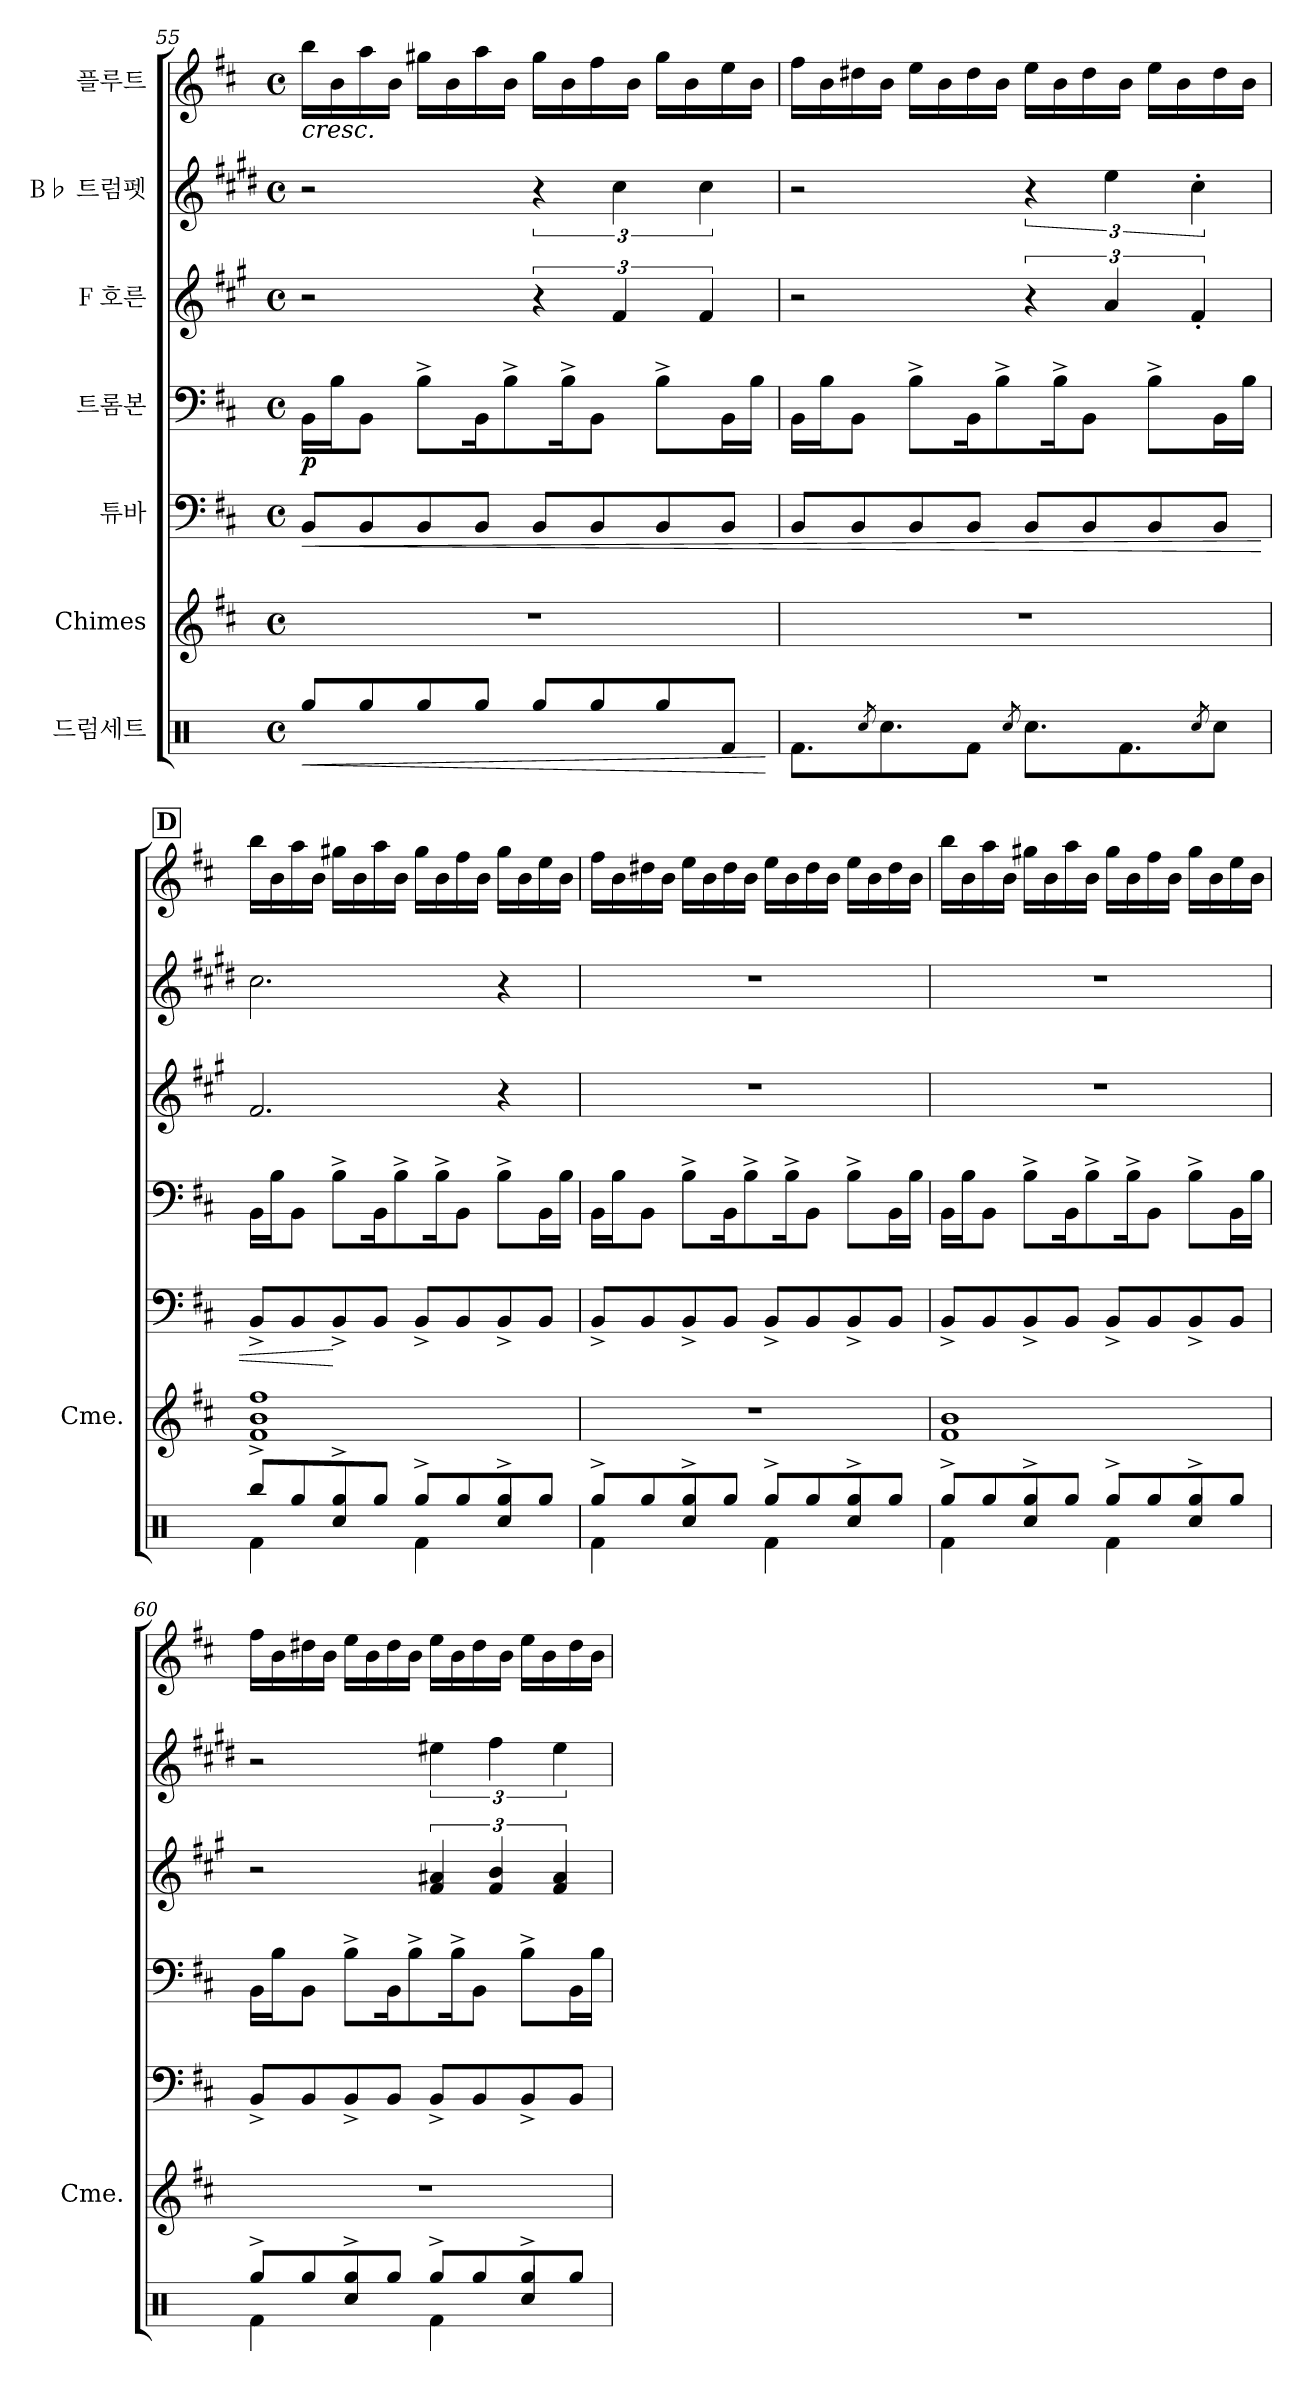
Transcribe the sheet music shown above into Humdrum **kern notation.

**kern	**dynam	**kern	**kern	**dynam	**kern	**dynam	**kern	**kern	**kern
*part7	*part7	*part6	*part5	*part5	*part4	*part4	*part3	*part2	*part1
*staff7	*staff7	*staff6	*staff5	*staff5	*staff4	*staff4	*staff3	*staff2	*staff1
*I"드럼세트	*	*I"Chimes	*I"튜바	*	*I"트롬본	*	*I"F 호른	*I"B♭ 트럼펫	*I"플루트
*	*	*I'Cme.	*	*	*	*	*	*	*
*clefX	*	*clefG2	*clefF4	*	*clefF4	*	*clefG2	*clefG2	*clefG2
*	*	*	*	*	*	*	*ITrd4c7	*ITrd1c2	*
*k[]	*	*k[f#c#]	*k[f#c#]	*	*k[f#c#]	*	*k[f#c#]	*k[f#c#]	*k[f#c#]
*M4/4	*	*M4/4	*M4/4	*	*M4/4	*	*M4/4	*M4/4	*M4/4
*met(c)	*	*met(c)	*met(c)	*	*met(c)	*	*met(c)	*met(c)	*met(c)
=55	=55	=55	=55	=55	=55	=55	=55	=55	=55
!	!	!	!	!	!	!	!	!	!LO:TX:b:i:t=cresc.
!	!LO:HP:b	!	!	!LO:HP:b	!	!LO:DY:b	!	!	!
8Rgg/L	<	1r	8BB/L	<	16BB\LL	p	2r	2r	16bb\LL
.	.	.	.	.	16B\J	.	.	.	16b\
8Rgg/	.	.	8BB/	.	8BB\J	.	.	.	16aa\
.	.	.	.	.	.	.	.	.	16b\JJ
8Rgg/	.	.	8BB/	.	8B^\L	.	.	.	16gg#X\LL
.	.	.	.	.	.	.	.	.	16b\
8Rgg/J	.	.	8BB/J	.	16BB\K	.	.	.	16aa\
.	.	.	.	.	8B^\	.	.	.	16b\JJ
8Rgg/L	.	.	8BB/L	.	.	.	6r	6r	16gg#\LL
.	.	.	.	.	16B^\K	.	.	.	16b\
8Rgg/	.	.	8BB/	.	8BB\J	.	.	.	16ff#\
.	.	.	.	.	.	.	6B/	6b\	.
.	.	.	.	.	.	.	.	.	16b\JJ
8Rgg/	.	.	8BB/	.	8B^\L	.	.	.	16gg#\LL
.	.	.	.	.	.	.	.	.	16b\
.	.	.	.	.	.	.	6B/	6b\	.
8Rf/J	.	.	8BB/J	.	16BB\L	.	.	.	16ee\
.	.	.	.	.	16B\JJ	.	.	.	16b\JJ
.	[	.	.	.	.	.	.	.	.
!!LO:PB:g=z
=56	=56	=56	=56	=56	=56	=56	=56	=56	=56
8.Rf\L	.	1r	8BB/L	.	16BB\LL	.	2r	2r	16ff#\LL
.	.	.	.	.	16B\J	.	.	.	16b\
.	.	.	8BB/	.	8BB\J	.	.	.	16dd#X\
8qRcc/	.	.	.	.	.	.	.	.	.
8.Rcc\	.	.	.	.	.	.	.	.	16b\JJ
.	.	.	8BB/	.	8B^\L	.	.	.	16ee\LL
.	.	.	.	.	.	.	.	.	16b\
8Rf\J	.	.	8BB/J	.	16BB\K	.	.	.	16dd#\
.	.	.	.	.	8B^\	.	.	.	16b\JJ
8qRcc/	.	.	.	.	.	.	.	.	.
8.Rcc\L	.	.	8BB/L	.	.	.	6r	6r	16ee\LL
.	.	.	.	.	16B^\K	.	.	.	16b\
.	.	.	8BB/	.	8BB\J	.	.	.	16dd#\
.	.	.	.	.	.	.	6d/	6dd\	.
8.Rf\	.	.	.	.	.	.	.	.	16b\JJ
.	.	.	8BB/	.	8B^\L	.	.	.	16ee\LL
.	.	.	.	.	.	.	.	.	16b\
.	.	.	.	.	.	.	6B'/	6b'\	.
8qRcc/	.	.	.	.	.	.	.	.	.
8Rcc\J	.	.	8BB/J	.	16BB\L	.	.	.	16dd#\
.	.	.	.	.	16B\JJ	.	.	.	16b\JJ
!!LO:REH:place=s1:a:B:fs=14:t=D
=57	=57	=57	=57	=57	=57	=57	=57	=57	=57
*^	*	*	*	*	*	*	*	*	*
*	*^	*	*	*	*	*	*	*	*	*
8Rbb^/L	4Rf\	4ryy	.	1f# 1b 1ff#	8BB^/L	.	16BB\LL	.	2.B/	2.b\	16bb\LL
.	.	.	.	.	.	.	16B\J	.	.	.	16b\
8Rgg/	.	.	.	.	8BB/	.	8BB\J	.	.	.	16aa\
.	.	.	.	.	.	.	.	.	.	.	16b\JJ
8Rgg^/	4ryy	4Rcc/	.	.	8BB^/	[	8B^\L	.	.	.	16gg#X\LL
.	.	.	.	.	.	.	.	.	.	.	16b\
8Rgg/J	.	.	.	.	8BB/J	.	16BB\K	.	.	.	16aa\
.	.	.	.	.	.	.	8B^\	.	.	.	16b\JJ
8Rgg^/L	4Rf\	4ryy	.	.	8BB^/L	.	.	.	.	.	16gg#\LL
.	.	.	.	.	.	.	16B^\K	.	.	.	16b\
8Rgg/	.	.	.	.	8BB/	.	8BB\J	.	.	.	16ff#\
.	.	.	.	.	.	.	.	.	.	.	16b\JJ
8Rgg^/	4ryy	4Rcc/	.	.	8BB^/	.	8B^\L	.	4r	4r	16gg#\LL
.	.	.	.	.	.	.	.	.	.	.	16b\
8Rgg/J	.	.	.	.	8BB/J	.	16BB\L	.	.	.	16ee\
.	.	.	.	.	.	.	16B\JJ	.	.	.	16b\JJ
!!LO:PB:g=z
=58	=58	=58	=58	=58	=58	=58	=58	=58	=58	=58	=58
8Rgg^/L	4Rf\	4ryy	.	1r	8BB^/L	.	16BB\LL	.	1r	1r	16ff#\LL
.	.	.	.	.	.	.	16B\J	.	.	.	16b\
8Rgg/	.	.	.	.	8BB/	.	8BB\J	.	.	.	16dd#X\
.	.	.	.	.	.	.	.	.	.	.	16b\JJ
8Rgg^/	4ryy	4Rcc/	.	.	8BB^/	.	8B^\L	.	.	.	16ee\LL
.	.	.	.	.	.	.	.	.	.	.	16b\
8Rgg/J	.	.	.	.	8BB/J	.	16BB\K	.	.	.	16dd#\
.	.	.	.	.	.	.	8B^\	.	.	.	16b\JJ
8Rgg^/L	4Rf\	4ryy	.	.	8BB^/L	.	.	.	.	.	16ee\LL
.	.	.	.	.	.	.	16B^\K	.	.	.	16b\
8Rgg/	.	.	.	.	8BB/	.	8BB\J	.	.	.	16dd#\
.	.	.	.	.	.	.	.	.	.	.	16b\JJ
8Rgg^/	4ryy	4Rcc/	.	.	8BB^/	.	8B^\L	.	.	.	16ee\LL
.	.	.	.	.	.	.	.	.	.	.	16b\
8Rgg/J	.	.	.	.	8BB/J	.	16BB\L	.	.	.	16dd#\
.	.	.	.	.	.	.	16B\JJ	.	.	.	16b\JJ
=59	=59	=59	=59	=59	=59	=59	=59	=59	=59	=59	=59
8Rgg^/L	4Rf\	4ryy	.	1f# 1b	8BB^/L	.	16BB\LL	.	1r	1r	16bb\LL
.	.	.	.	.	.	.	16B\J	.	.	.	16b\
8Rgg/	.	.	.	.	8BB/	.	8BB\J	.	.	.	16aa\
.	.	.	.	.	.	.	.	.	.	.	16b\JJ
8Rgg^/	4ryy	4Rcc/	.	.	8BB^/	.	8B^\L	.	.	.	16gg#X\LL
.	.	.	.	.	.	.	.	.	.	.	16b\
8Rgg/J	.	.	.	.	8BB/J	.	16BB\K	.	.	.	16aa\
.	.	.	.	.	.	.	8B^\	.	.	.	16b\JJ
8Rgg^/L	4Rf\	4ryy	.	.	8BB^/L	.	.	.	.	.	16gg#\LL
.	.	.	.	.	.	.	16B^\K	.	.	.	16b\
8Rgg/	.	.	.	.	8BB/	.	8BB\J	.	.	.	16ff#\
.	.	.	.	.	.	.	.	.	.	.	16b\JJ
8Rgg^/	4ryy	4Rcc/	.	.	8BB^/	.	8B^\L	.	.	.	16gg#\LL
.	.	.	.	.	.	.	.	.	.	.	16b\
8Rgg/J	.	.	.	.	8BB/J	.	16BB\L	.	.	.	16ee\
.	.	.	.	.	.	.	16B\JJ	.	.	.	16b\JJ
!!LO:PB:g=z
=60	=60	=60	=60	=60	=60	=60	=60	=60	=60	=60	=60
8Rgg^/L	4Rf\	4ryy	.	1r	8BB^/L	.	16BB\LL	.	2r	2r	16ff#\LL
.	.	.	.	.	.	.	16B\J	.	.	.	16b\
8Rgg/	.	.	.	.	8BB/	.	8BB\J	.	.	.	16dd#X\
.	.	.	.	.	.	.	.	.	.	.	16b\JJ
8Rgg^/	4ryy	4Rcc/	.	.	8BB^/	.	8B^\L	.	.	.	16ee\LL
.	.	.	.	.	.	.	.	.	.	.	16b\
8Rgg/J	.	.	.	.	8BB/J	.	16BB\K	.	.	.	16dd#\
.	.	.	.	.	.	.	8B^\	.	.	.	16b\JJ
8Rgg^/L	4Rf\	4ryy	.	.	8BB^/L	.	.	.	6B/ 6d#X/	6dd#X\	16ee\LL
.	.	.	.	.	.	.	16B^\K	.	.	.	16b\
8Rgg/	.	.	.	.	8BB/	.	8BB\J	.	.	.	16dd#\
.	.	.	.	.	.	.	.	.	6B/ 6e/	6ee\	.
.	.	.	.	.	.	.	.	.	.	.	16b\JJ
8Rgg^/	4ryy	4Rcc/	.	.	8BB^/	.	8B^\L	.	.	.	16ee\LL
.	.	.	.	.	.	.	.	.	.	.	16b\
.	.	.	.	.	.	.	.	.	6B/ 6d#/	6dd#\	.
8Rgg/J	.	.	.	.	8BB/J	.	16BB\L	.	.	.	16dd#\
.	.	.	.	.	.	.	16B\JJ	.	.	.	16b\JJ
*v	*v	*v	*	*	*	*	*	*	*	*	*
=	=	=	=	=	=	=	=	=	=
*-	*-	*-	*-	*-	*-	*-	*-	*-	*-
